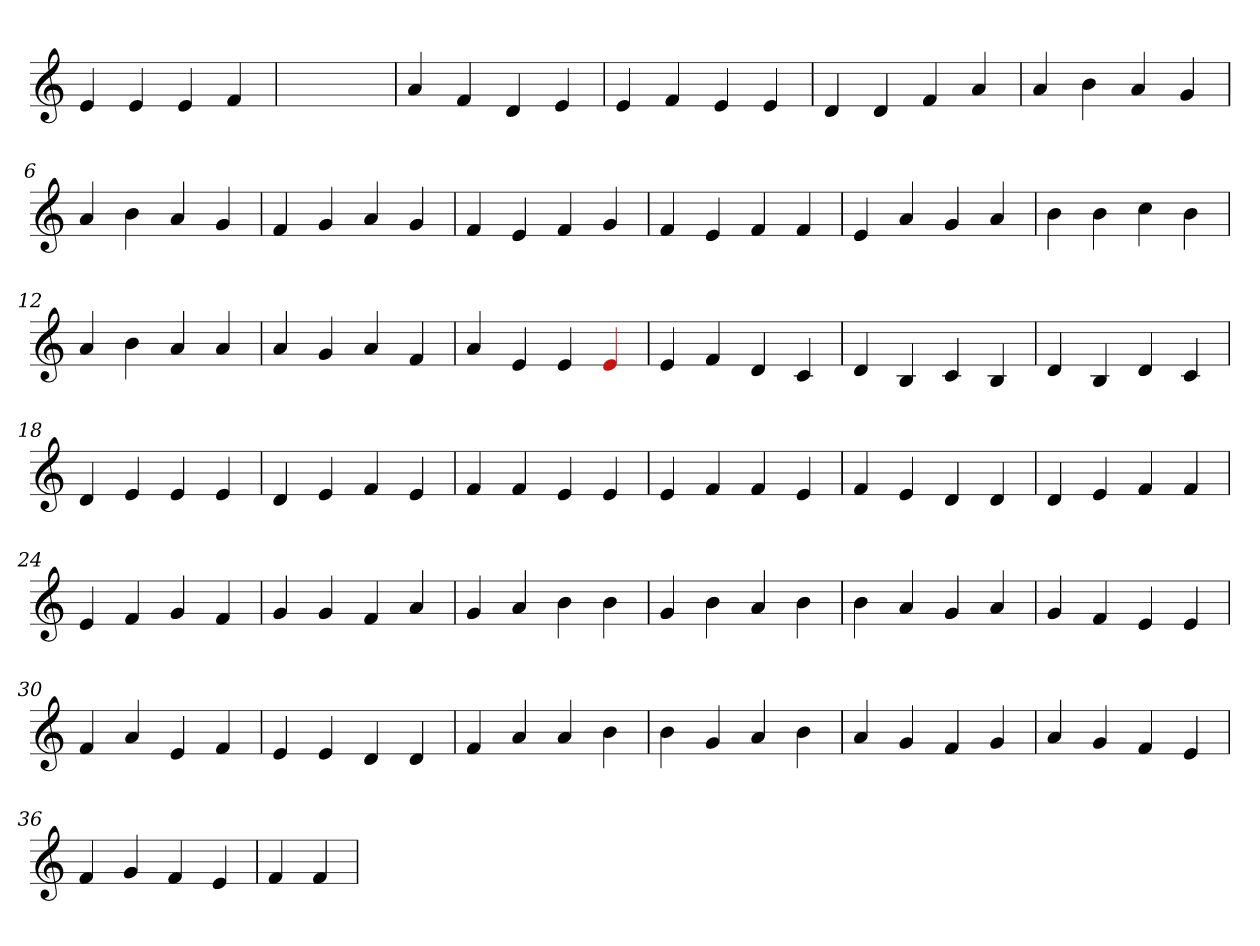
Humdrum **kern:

**kern
*part1
*staff1
*clefG2
=1
4e
4e
4e
4f
=2
1ryy
=2
4a
4f
4d
4e
=3
4e
4f
4e
4e
=4
4d
4d
4f
4a
=5
4a
4b
4a
4g
=6
4a
4b
4a
4g
=7
4f
4g
4a
4g
=8
4f
4e
4f
4g
=9
4f
4e
4f
4f
=10
4e
4a
4g
4a
=11
4b
4b
4cc
4b
=12
4a
4b
4a
4a
=13
4a
4g
4a
4f
=14
4a
4e
4e
4Re
=15
4e
4f
4d
4c
=16
4d
4B
4c
4B
=17
4d
4B
4d
4c
=18
4d
4e
4e
4e
=19
4d
4e
4f
4e
=20
4f
4f
4e
4e
=21
4e
4f
4f
4e
=22
4f
4e
4d
4d
=23
4d
4e
4f
4f
=24
4e
4f
4g
4f
=25
4g
4g
4f
4a
=26
4g
4a
4b
4b
=27
4g
4b
4a
4b
=28
4b
4a
4g
4a
=29
4g
4f
4e
4e
=30
4f
4a
4e
4f
=31
4e
4e
4d
4d
=32
4f
4a
4a
4b
=33
4b
4g
4a
4b
=34
4a
4g
4f
4g
=35
4a
4g
4f
4e
=36
4f
4g
4f
4e
=37
4f
4f
=
*-
